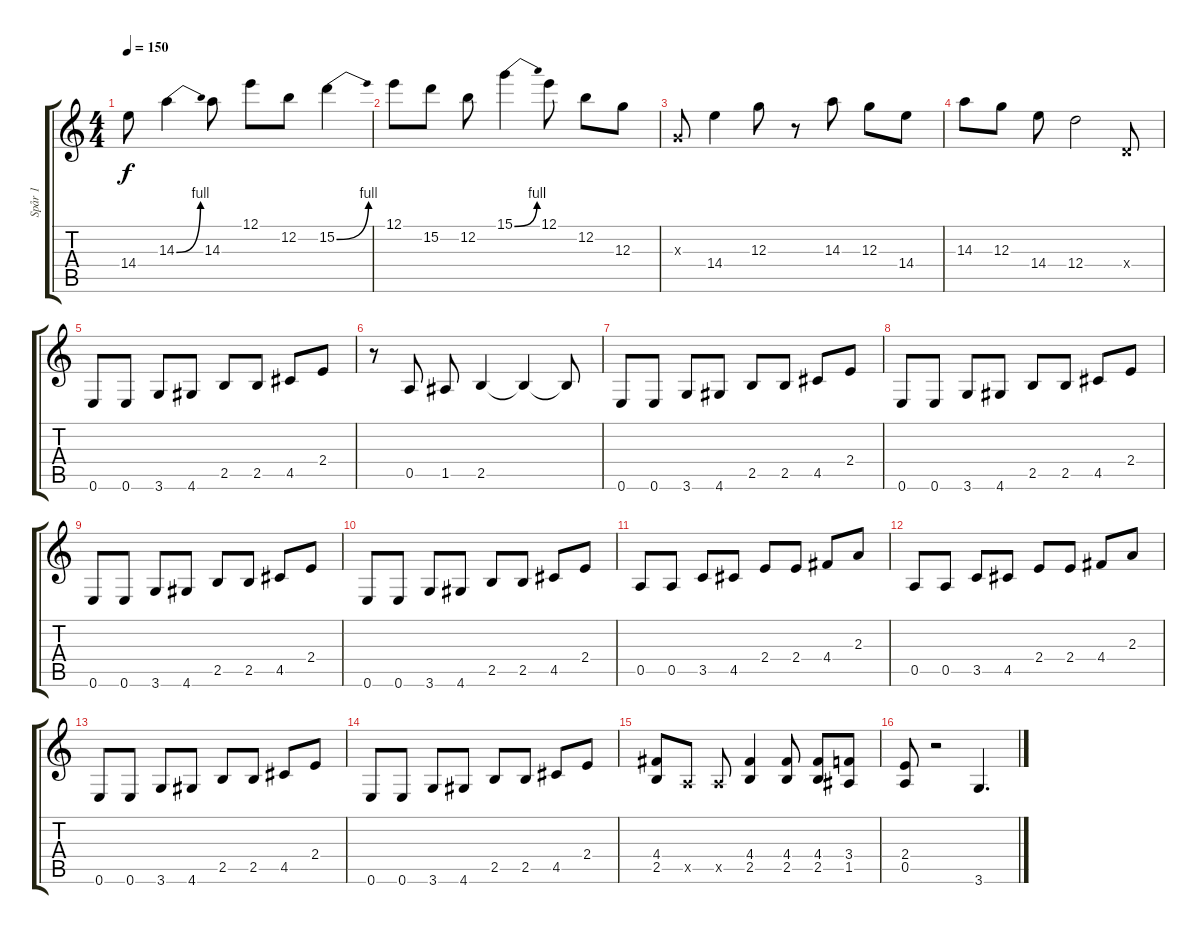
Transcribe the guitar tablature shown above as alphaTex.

\track ("Spår 1" "Spår 1") {instrument overdrivenguitar}
\staff {score tabs}
\tuning (E4 B3 G3 D3 A2 E2) {hide}
\ts (4 4)
\tempo 150
\clef g2
\ks c
14.4.8{dy f} 14.3{be (bend 0 0 60 4)}.4 14.3.8 12.1.8 12.2.8 15.2{be (bend 0 0 60 4)}.4 |
12.1.8 15.2.8 12.2.8 15.1{be (bend 0 0 60 4)}.4 12.1.8 12.2.8 12.3.8 |
0.3{x}.8 14.4.4 12.3.8 r.8 14.3.8 12.3.8 14.4.8 |
14.3.8 12.3.8 14.4.8 12.4.2 0.4{x}.8 |
0.6.8 0.6.8 3.6.8 4.6.8 2.5.8 2.5.8 4.5.8 2.4.8 |
r.8 0.5.8 1.5.8 2.5.4 2.5{t}.4 2.5{t}.8 |
0.6.8 0.6.8 3.6.8 4.6.8 2.5.8 2.5.8 4.5.8 2.4.8 |
0.6.8 0.6.8 3.6.8 4.6.8 2.5.8 2.5.8 4.5.8 2.4.8 |
0.6.8 0.6.8 3.6.8 4.6.8 2.5.8 2.5.8 4.5.8 2.4.8 |
0.6.8 0.6.8 3.6.8 4.6.8 2.5.8 2.5.8 4.5.8 2.4.8 |
0.5.8 0.5.8 3.5.8 4.5.8 2.4.8 2.4.8 4.4.8 2.3.8 |
0.5.8 0.5.8 3.5.8 4.5.8 2.4.8 2.4.8 4.4.8 2.3.8 |
0.6.8 0.6.8 3.6.8 4.6.8 2.5.8 2.5.8 4.5.8 2.4.8 |
0.6.8 0.6.8 3.6.8 4.6.8 2.5.8 2.5.8 4.5.8 2.4.8 |
(4.4 2.5).8 0.5{x}.8 0.5{x}.8 (4.4 2.5).4 (4.4 2.5).8 (4.4 2.5).8 (3.4 1.5).8 |
(2.4 0.5).8 r.2 3.6.4{d}
